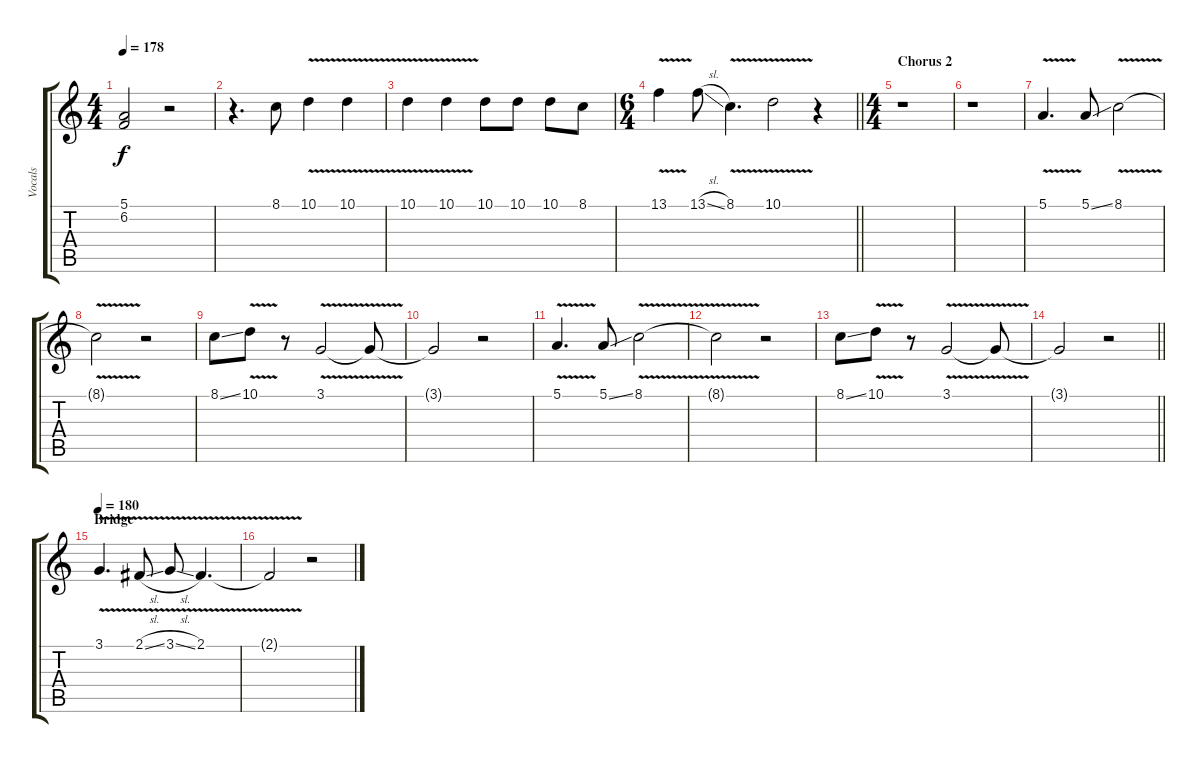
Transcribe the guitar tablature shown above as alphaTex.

\track ("Vocals" "Vocals") {instrument tenorsax}
\staff {score tabs}
\tuning (E4 B3 G3 D3 A2 D2) {hide}
\ts (4 4)
\tempo 178
\clef g2
\ks c
(5.1{t} 6.2{t}).2{dy f} r.2 |
r.4{d} 8.1.8 10.1{v}.4 10.1{v}.4 |
10.1{v}.4 10.1{v}.4 10.1.8 10.1.8 10.1.8 8.1.8 |
\ts (6 4)
\barLineRight lightlight
13.1{v}.4 13.1{sl}.8 8.1{v}.4{d} 10.1{v}.2 r.4 |
\ts (4 4)
\section ("" "Chorus 2")
r.1 |
r.1 |
5.1{v}.4{d} 5.1{ss}.8 8.1{v}.2 |
8.1{t}.2 r.2 |
8.1{ss}.8 10.1{v}.8 r.8 3.1{v}.2 3.1{t}.8 |
3.1{t}.2 r.2 |
5.1{v}.4{d} 5.1{ss}.8 8.1{v}.2 |
8.1{t}.2 r.2 |
8.1{ss}.8 10.1{v}.8 r.8 3.1{v}.2 3.1{t}.8 |
\barLineRight lightlight
3.1{t}.2 r.2 |
\section ("" "Bridge")
\tempo 180
3.1{v}.4{d} 2.1{v sl}.8 3.1{v sl}.8 2.1{v}.4{d} |
2.1{t}.2 r.2
